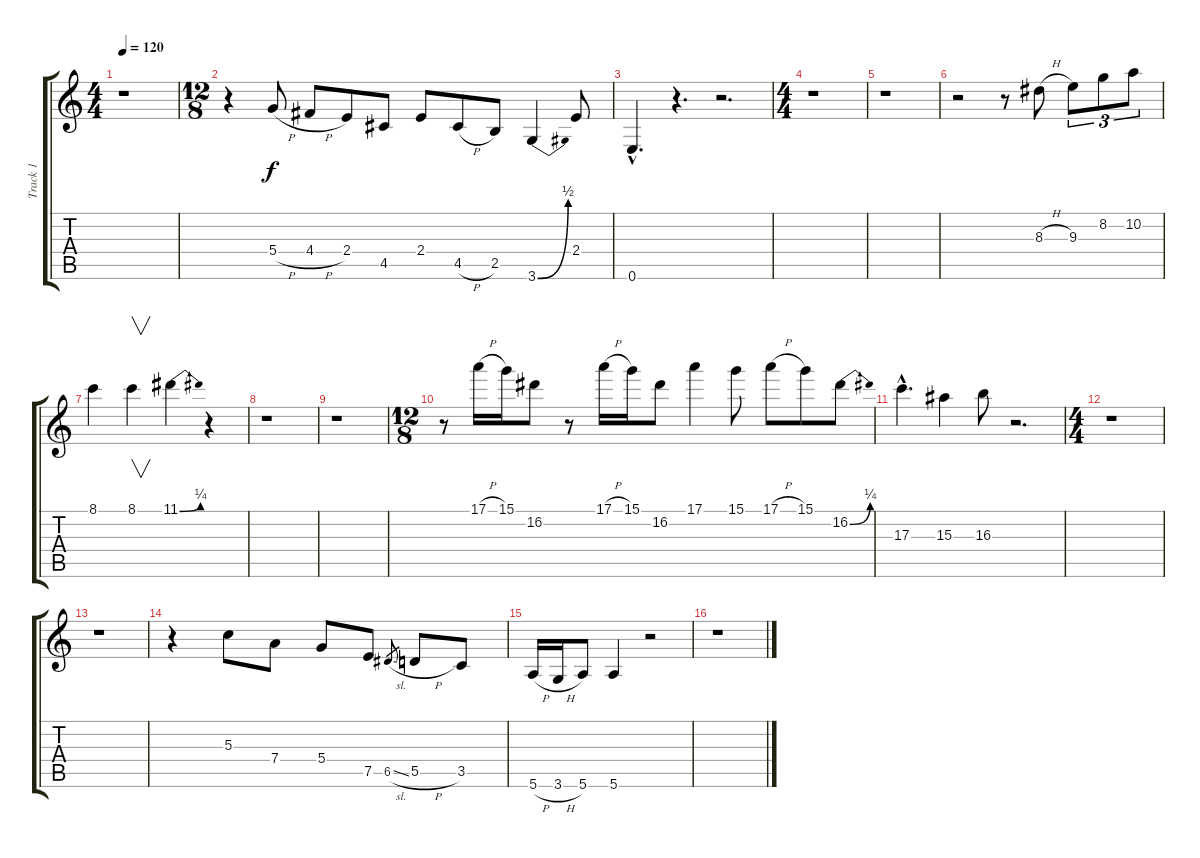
\track ("Track 1" "Track 1") {instrument acousticguitarnylon}
\staff {score tabs}
\tuning (E4 B3 G3 D3 A2 E2) {hide}
\ts (4 4)
\tempo 120
\clef g2
\ks c
r.1{dy f} |
\ts (12 8)
r.4 5.4{h}.8 4.4{h}.8 2.4.8 4.5.8 2.4.8 4.5{h}.8 2.5.8 3.6{be (bend 0 0 60 2)}.4 2.4.8 |
0.6{hac}.4{d} r.4{d} r.2{d} |
\ts (4 4)
r.1 |
r.1 |
r.2 r.8 8.3{h}.8 9.3.8{tu (3 2)} 8.2.8{tu (3 2)} 10.2.8{tu (3 2)} |
8.1.4 8.1.4{v} 11.1{be (bend 0 0 60 1)}.4 r.4 |
r.1 |
r.1 |
\ts (12 8)
r.8 17.1{h}.16 15.1.16 16.2.8 r.8 17.1{h}.16 15.1.16 16.2.8 17.1.4 15.1.8 17.1{h}.8 15.1.8 16.2{be (bend 0 0 60 1)}.8 |
17.3{hac}.4{d} 15.3.4 16.3.8 r.2{d} |
\ts (4 4)
r.1 |
r.1 |
r.4 5.3.8 7.4.8 5.4.8 7.5.8 6.5{sl}.8{gr} 5.5{h}.8 3.5.8 |
5.6{h}.16 3.6{h}.16 5.6.8 5.6.4 r.2 |
r.1
